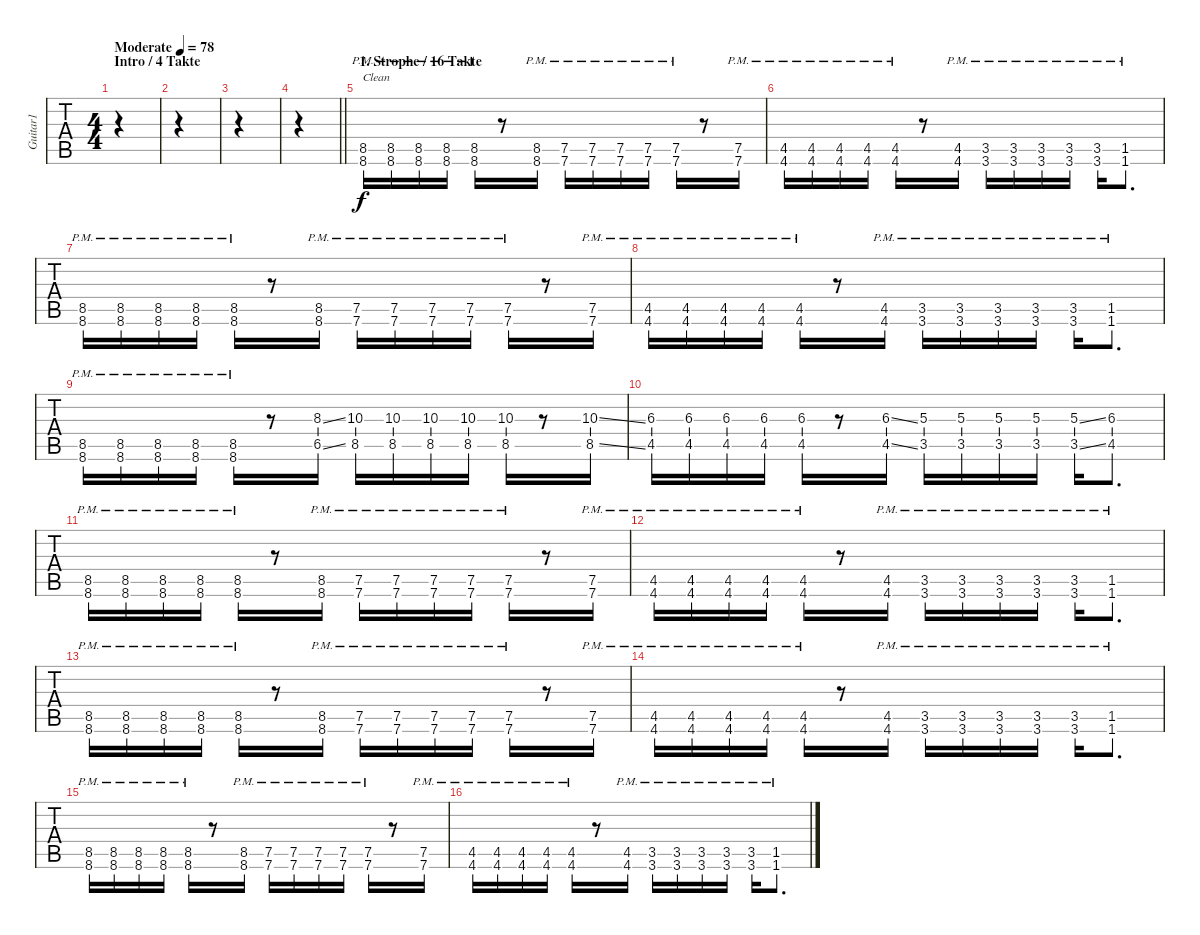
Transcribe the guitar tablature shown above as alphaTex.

\track ("Guitar1" "Guitar1") {instrument distortionguitar}
\staff {tabs}
\tuning (E4 B3 G3 D3 A2 D2) {hide}
\ts (4 4)
\section ("" "Intro / 4 Takte")
\tempo (78 "Moderate")
\clef g2
\ks c
|
|
|
\barLineRight lightlight
|
\section ("" "1. Strophe / 16 Takte")
(8.5{pm} 8.6{pm}).16{txt "Clean" instrument electricguitarclean} (8.5{pm} 8.6{pm}).16 (8.5{pm} 8.6{pm}).16 (8.5{pm} 8.6{pm}).16 (8.5{pm} 8.6{pm}).16 r.8 (8.5{pm} 8.6{pm}).16 (7.5{pm} 7.6{pm}).16 (7.5{pm} 7.6{pm}).16 (7.5{pm} 7.6{pm}).16 (7.5{pm} 7.6{pm}).16 (7.5{pm} 7.6{pm}).16 r.8 (7.5{pm} 7.6{pm}).16 |
(4.5{pm} 4.6{pm}).16 (4.5{pm} 4.6{pm}).16 (4.5{pm} 4.6{pm}).16 (4.5{pm} 4.6{pm}).16 (4.5{pm} 4.6{pm}).16 r.8 (4.5{pm} 4.6{pm}).16 (3.5{pm} 3.6{pm}).16 (3.5{pm} 3.6{pm}).16 (3.5{pm} 3.6{pm}).16 (3.5{pm} 3.6{pm}).16 (3.5{pm} 3.6{pm}).16 (1.5{pm} 1.6{pm}).8{d} |
(8.5{pm} 8.6{pm}).16 (8.5{pm} 8.6{pm}).16 (8.5{pm} 8.6{pm}).16 (8.5{pm} 8.6{pm}).16 (8.5{pm} 8.6{pm}).16 r.8 (8.5{pm} 8.6{pm}).16 (7.5{pm} 7.6{pm}).16 (7.5{pm} 7.6{pm}).16 (7.5{pm} 7.6{pm}).16 (7.5{pm} 7.6{pm}).16 (7.5{pm} 7.6{pm}).16 r.8 (7.5{pm} 7.6{pm}).16 |
(4.5{pm} 4.6{pm}).16 (4.5{pm} 4.6{pm}).16 (4.5{pm} 4.6{pm}).16 (4.5{pm} 4.6{pm}).16 (4.5{pm} 4.6{pm}).16 r.8 (4.5{pm} 4.6{pm}).16 (3.5{pm} 3.6{pm}).16 (3.5{pm} 3.6{pm}).16 (3.5{pm} 3.6{pm}).16 (3.5{pm} 3.6{pm}).16 (3.5{pm} 3.6{pm}).16 (1.5{pm} 1.6{pm}).8{d} |
(8.5{pm} 8.6{pm}).16 (8.5{pm} 8.6{pm}).16 (8.5{pm} 8.6{pm}).16 (8.5{pm} 8.6{pm}).16 (8.5{pm} 8.6{pm}).16 r.8 (8.3{ss} 6.5{ss}).16 (10.3 8.5).16 (10.3 8.5).16 (10.3 8.5).16 (10.3 8.5).16 (10.3 8.5).16 r.8 (10.3{ss} 8.5{ss}).16 |
(6.3 4.5).16 (6.3 4.5).16 (6.3 4.5).16 (6.3 4.5).16 (6.3 4.5).16 r.8 (6.3{ss} 4.5{ss}).16 (5.3 3.5).16 (5.3 3.5).16 (5.3 3.5).16 (5.3 3.5).16 (5.3{ss} 3.5{ss}).16 (6.3 4.5).8{d} |
(8.5{pm} 8.6{pm}).16 (8.5{pm} 8.6{pm}).16 (8.5{pm} 8.6{pm}).16 (8.5{pm} 8.6{pm}).16 (8.5{pm} 8.6{pm}).16 r.8 (8.5{pm} 8.6{pm}).16 (7.5{pm} 7.6{pm}).16 (7.5{pm} 7.6{pm}).16 (7.5{pm} 7.6{pm}).16 (7.5{pm} 7.6{pm}).16 (7.5{pm} 7.6{pm}).16 r.8 (7.5{pm} 7.6{pm}).16 |
(4.5{pm} 4.6{pm}).16 (4.5{pm} 4.6{pm}).16 (4.5{pm} 4.6{pm}).16 (4.5{pm} 4.6{pm}).16 (4.5{pm} 4.6{pm}).16 r.8 (4.5{pm} 4.6{pm}).16 (3.5{pm} 3.6{pm}).16 (3.5{pm} 3.6{pm}).16 (3.5{pm} 3.6{pm}).16 (3.5{pm} 3.6{pm}).16 (3.5{pm} 3.6{pm}).16 (1.5{pm} 1.6{pm}).8{d} |
(8.5{pm} 8.6{pm}).16 (8.5{pm} 8.6{pm}).16 (8.5{pm} 8.6{pm}).16 (8.5{pm} 8.6{pm}).16 (8.5{pm} 8.6{pm}).16 r.8 (8.5{pm} 8.6{pm}).16 (7.5{pm} 7.6{pm}).16 (7.5{pm} 7.6{pm}).16 (7.5{pm} 7.6{pm}).16 (7.5{pm} 7.6{pm}).16 (7.5{pm} 7.6{pm}).16 r.8 (7.5{pm} 7.6{pm}).16 |
(4.5{pm} 4.6{pm}).16 (4.5{pm} 4.6{pm}).16 (4.5{pm} 4.6{pm}).16 (4.5{pm} 4.6{pm}).16 (4.5{pm} 4.6{pm}).16 r.8 (4.5{pm} 4.6{pm}).16 (3.5{pm} 3.6{pm}).16 (3.5{pm} 3.6{pm}).16 (3.5{pm} 3.6{pm}).16 (3.5{pm} 3.6{pm}).16 (3.5{pm} 3.6{pm}).16 (1.5{pm} 1.6{pm}).8{d} |
(8.5{pm} 8.6{pm}).16 (8.5{pm} 8.6{pm}).16 (8.5{pm} 8.6{pm}).16 (8.5{pm} 8.6{pm}).16 (8.5{pm} 8.6{pm}).16 r.8 (8.5{pm} 8.6{pm}).16 (7.5{pm} 7.6{pm}).16 (7.5{pm} 7.6{pm}).16 (7.5{pm} 7.6{pm}).16 (7.5{pm} 7.6{pm}).16 (7.5{pm} 7.6{pm}).16 r.8 (7.5{pm} 7.6{pm}).16 |
(4.5{pm} 4.6{pm}).16 (4.5{pm} 4.6{pm}).16 (4.5{pm} 4.6{pm}).16 (4.5{pm} 4.6{pm}).16 (4.5{pm} 4.6{pm}).16 r.8 (4.5{pm} 4.6{pm}).16 (3.5{pm} 3.6{pm}).16 (3.5{pm} 3.6{pm}).16 (3.5{pm} 3.6{pm}).16 (3.5{pm} 3.6{pm}).16 (3.5{pm} 3.6{pm}).16 (1.5{pm} 1.6{pm}).8{d}
